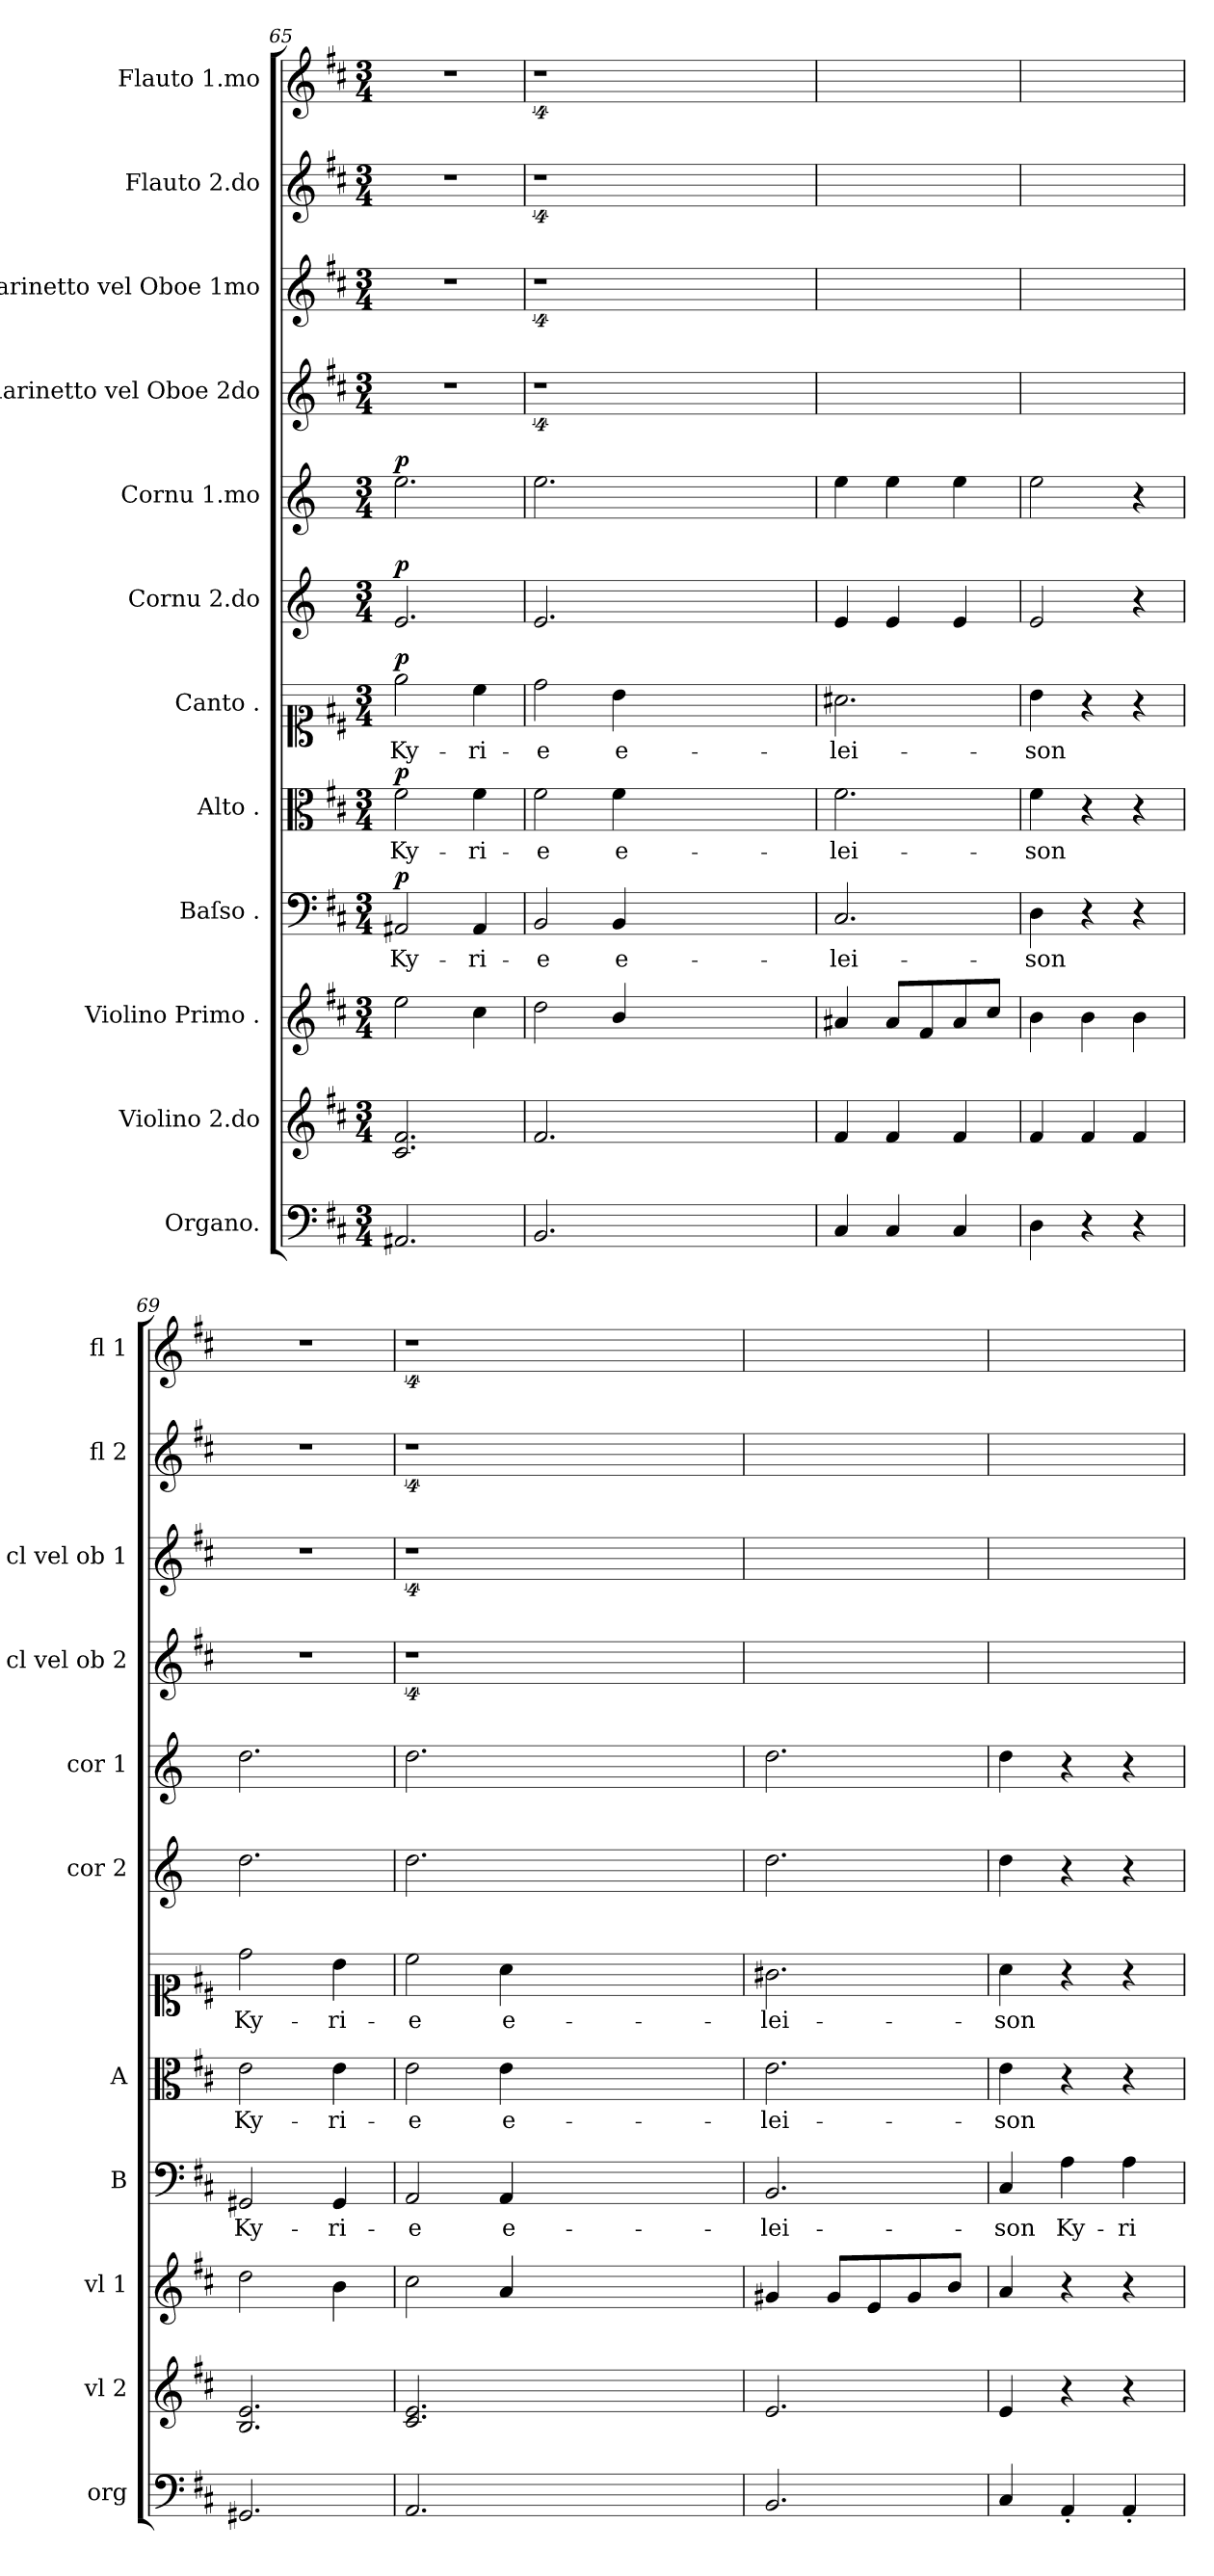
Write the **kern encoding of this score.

**kern	**kern	**kern	**kern	**text	**dynam	**kern	**text	**dynam	**kern	**text	**dynam	**kern	**dynam	**kern	**dynam	**kern	**kern	**kern	**kern
*part12	*part11	*part10	*part9	*part9	*part9	*part8	*part8	*part8	*part7	*part7	*part7	*part6	*part6	*part5	*part5	*part4	*part3	*part2	*part1
*staff12	*staff11	*staff10	*staff9	*staff9	*staff9	*staff8	*staff8	*staff8	*staff7	*staff7	*staff7	*staff6	*staff6	*staff5	*staff5	*staff4	*staff3	*staff2	*staff1
*I"Organo.	*I"Violino 2.do	*I"Violino Primo .	*I"Baſso .	*	*	*I"Alto .	*	*	*I"Canto .	*	*	*I"Cornu 2.do	*	*I"Cornu 1.mo	*	*I"Clarinetto vel Oboe 2do	*I"Clarinetto vel Oboe 1mo	*I"Flauto 2.do	*I"Flauto 1.mo
*I'org	*I'vl 2	*I'vl 1	*I'B	*	*	*I'A	*	*	*	*	*	*I'cor 2	*	*I'cor 1	*	*I'cl vel ob 2	*I'cl vel ob 1	*I'fl 2	*I'fl 1
*clefF4	*clefG2	*clefG2	*clefF4	*	*	*clefC3	*	*	*clefC1	*	*	*clefG2	*	*clefG2	*	*clefG2	*clefG2	*clefG2	*clefG2
*	*	*	*	*	*	*	*	*	*	*	*	*ITrd6c10	*	*ITrd6c10	*	*	*	*	*
*k[f#c#]	*k[f#c#]	*k[f#c#]	*k[f#c#]	*	*	*k[f#c#]	*	*	*k[f#c#]	*	*	*k[f#c#]	*	*k[f#c#]	*	*k[f#c#]	*k[f#c#]	*k[f#c#]	*k[f#c#]
*D:	*D:	*D:	*D:	*	*	*D:	*	*	*D:	*	*	*	*	*	*	*D:	*D:	*D:	*D:
*M3/4	*M3/4	*M3/4	*M3/4	*	*	*M3/4	*	*	*M3/4	*	*	*M3/4	*	*M3/4	*	*M3/4	*M3/4	*M3/4	*M3/4
=65	=65	=65	=65	=65	=65	=65	=65	=65	=65	=65	=65	=65	=65	=65	=65	=65	=65	=65	=65
!	!	!	!	!	!LO:DY:a	!	!	!LO:DY:a	!	!	!LO:DY:a	!	!LO:DY:a	!	!LO:DY:a	!	!	!	!
2.AA#X/	2.c#/ 2.f#/	2ee\	2AA#X/	Ky-	p	2f#\	Ky-	p	2ee\	Ky-	p	2.F#/	p	2.f#\	p	2.r	2.r	2.r	2.r
.	.	4cc#\	4AA#/	-ri-	.	4f#\	-ri-	.	4cc#\	-ri-	.	.	.	.	.	.	.	.	.
=66	=66	=66	=66	=66	=66	=66	=66	=66	=66	=66	=66	=66	=66	=66	=66	=66	=66	=66	=66
2.BB/	2.f#/	2dd\	2BB/	-e	.	2f#\	-e	.	2dd\	-e	.	2.F#/	.	2.f#\	.	4%9r	4%9r	4%9r	4%9r
.	.	4b/	4BB/	e-	.	4f#\	e-	.	4b\	e-	.	.	.	.	.	.	.	.	.
1.ryy	1.ryy	1.ryy	1.ryy	.	.	1.ryy	.	.	1.ryy	.	.	1.ryy	.	1.ryy	.	.	.	.	.
=67	=67	=67	=67	=67	=67	=67	=67	=67	=67	=67	=67	=67	=67	=67	=67	=67	=67	=67	=67
4C#/	4f#/	4a#X/	2.C#/	-lei-	.	2.f#\	-lei-	.	2.a#X\	-lei-	.	4F#/	.	4f#\	.	2.ryy	2.ryy	2.ryy	2.ryy
4C#/	4f#/	8a#/L	.	.	.	.	.	.	.	.	.	4F#/	.	4f#\	.	.	.	.	.
.	.	8f#/	.	.	.	.	.	.	.	.	.	.	.	.	.	.	.	.	.
4C#/	4f#/	8a#/	.	.	.	.	.	.	.	.	.	4F#/	.	4f#\	.	.	.	.	.
.	.	8cc#/J	.	.	.	.	.	.	.	.	.	.	.	.	.	.	.	.	.
=68	=68	=68	=68	=68	=68	=68	=68	=68	=68	=68	=68	=68	=68	=68	=68	=68	=68	=68	=68
4D\	4f#/	4b\	4D\	-son	.	4f#\	-son	.	4b\	-son	.	2F#/	.	2f#\	.	2.ryy	2.ryy	2.ryy	2.ryy
4r	4f#/	4b\	4r	.	.	4r	.	.	4r	.	.	.	.	.	.	.	.	.	.
4r	4f#/	4b\	4r	.	.	4r	.	.	4r	.	.	4r	.	4r	.	.	.	.	.
=69	=69	=69	=69	=69	=69	=69	=69	=69	=69	=69	=69	=69	=69	=69	=69	=69	=69	=69	=69
2.GG#X/	2.B/ 2.e/	2dd\	2GG#X/	Ky-	.	2e\	Ky-	.	2dd\	Ky-	.	2.e\	.	2.e\	.	2.r	2.r	2.r	2.r
.	.	4b\	4GG#/	-ri-	.	4e\	-ri-	.	4b\	-ri-	.	.	.	.	.	.	.	.	.
=70	=70	=70	=70	=70	=70	=70	=70	=70	=70	=70	=70	=70	=70	=70	=70	=70	=70	=70	=70
2.AA/	2.c#/ 2.e/	2cc#\	2AA/	-e	.	2e\	-e	.	2cc#\	-e	.	2.e\	.	2.e\	.	4%9r	4%9r	4%9r	4%9r
.	.	4a/	4AA/	e-	.	4e\	e-	.	4a\	e-	.	.	.	.	.	.	.	.	.
1.ryy	1.ryy	1.ryy	1.ryy	.	.	1.ryy	.	.	1.ryy	.	.	1.ryy	.	1.ryy	.	.	.	.	.
=71	=71	=71	=71	=71	=71	=71	=71	=71	=71	=71	=71	=71	=71	=71	=71	=71	=71	=71	=71
2.BB/	2.e/	4g#X/	2.BB/	-lei-	.	2.e\	-lei-	.	2.g#X\	-lei-	.	2.e\	.	2.e\	.	2.ryy	2.ryy	2.ryy	2.ryy
.	.	8g#/L	.	.	.	.	.	.	.	.	.	.	.	.	.	.	.	.	.
.	.	8e/	.	.	.	.	.	.	.	.	.	.	.	.	.	.	.	.	.
.	.	8g#/	.	.	.	.	.	.	.	.	.	.	.	.	.	.	.	.	.
.	.	8b/J	.	.	.	.	.	.	.	.	.	.	.	.	.	.	.	.	.
=72	=72	=72	=72	=72	=72	=72	=72	=72	=72	=72	=72	=72	=72	=72	=72	=72	=72	=72	=72
4C#/	4e/	4a/	4C#/	-son	.	4e\	-son	.	4a\	-son	.	4e\	.	4e\	.	2.ryy	2.ryy	2.ryy	2.ryy
4AA'/	4r	4r	4A\	Ky-	.	4r	.	.	4r	.	.	4r	.	4r	.	.	.	.	.
4AA'/	4r	4r	4A\	-ri-	.	4r	.	.	4r	.	.	4r	.	4r	.	.	.	.	.
=	=	=	=	=	=	=	=	=	=	=	=	=	=	=	=	=	=	=	=
*-	*-	*-	*-	*-	*-	*-	*-	*-	*-	*-	*-	*-	*-	*-	*-	*-	*-	*-	*-
